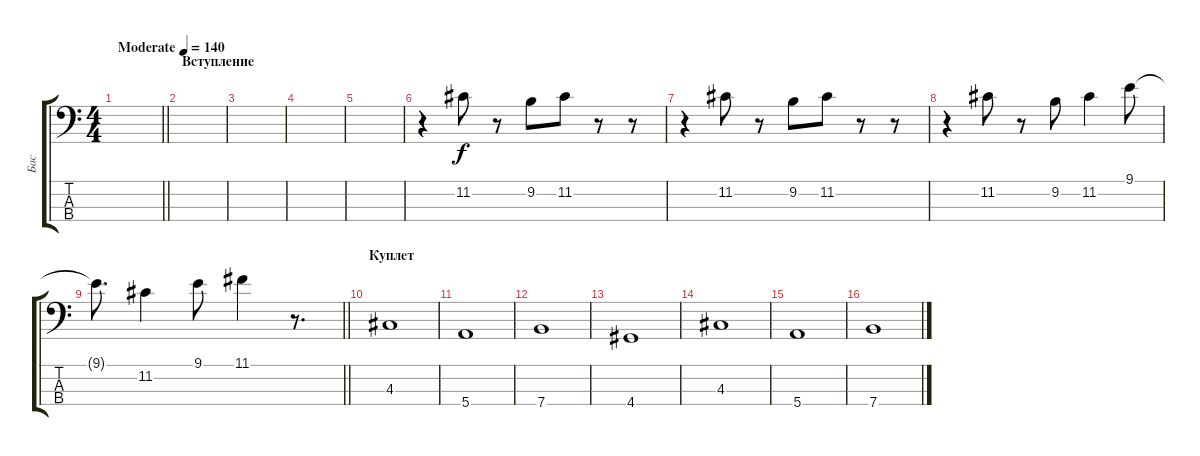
\track ("Бас" "Бас") {instrument electricbassfinger}
\staff {score tabs}
\tuning (G2 D2 A1 E1) {hide}
\ts (4 4)
\tempo (140 "Moderate")
\clef f4
\barLineRight lightlight
\ks c
|
\section ("" "Вступление")
|
|
|
|
r.4 11.2.8 r.8 9.2.8 11.2.8 r.8 r.8 |
r.4 11.2.8 r.8 9.2.8 11.2.8 r.8 r.8 |
r.4 11.2.8 r.8 9.2.8 11.2.4 9.1.8 |
\barLineRight lightlight
9.1{t}.8{d} 11.2.4 9.1.8 11.1.4 r.8{d} |
\section ("" "Куплет")
4.3.1 |
5.4.1 |
7.4.1 |
4.4.1 |
4.3.1 |
5.4.1 |
7.4.1
